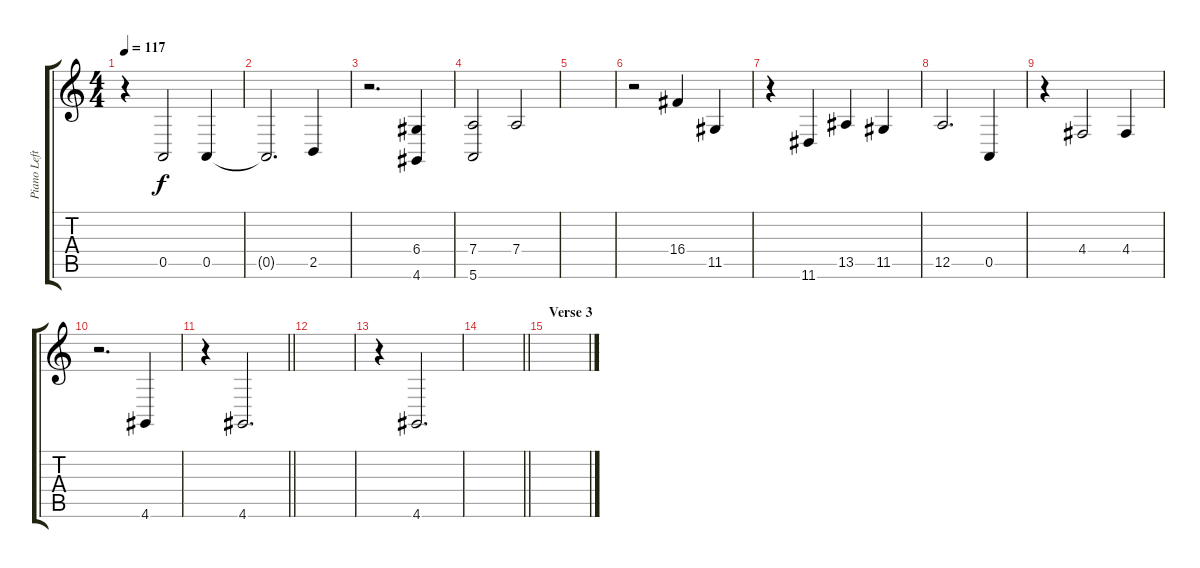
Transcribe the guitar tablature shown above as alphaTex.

\track ("Piano Left" "Piano Left") {instrument acousticgrandpiano}
\staff {score tabs}
\tuning (E4 B3 G3 D3 A2 E2) {hide}
\ts (4 4)
\tempo 117
\clef g2
\ks c
r.4{dy f} 0.5.2 0.5.4 |
0.5{t}.2{d} 2.5.4 |
r.2{d} (6.4 4.6).4 |
(7.4 5.6).2 7.4.2 |
|
r.2 16.4.4 11.5.4 |
r.4 11.6.4 13.5.4 11.5.4 |
12.5.2{d} 0.5.4 |
r.4 4.4.2 4.4.4 |
r.2{d} 4.6.4 |
\barLineRight lightlight
r.4 4.6.2{d} |
|
r.4 4.6.2{d} |
\barLineRight lightlight
|
\section ("" "Verse 3")
